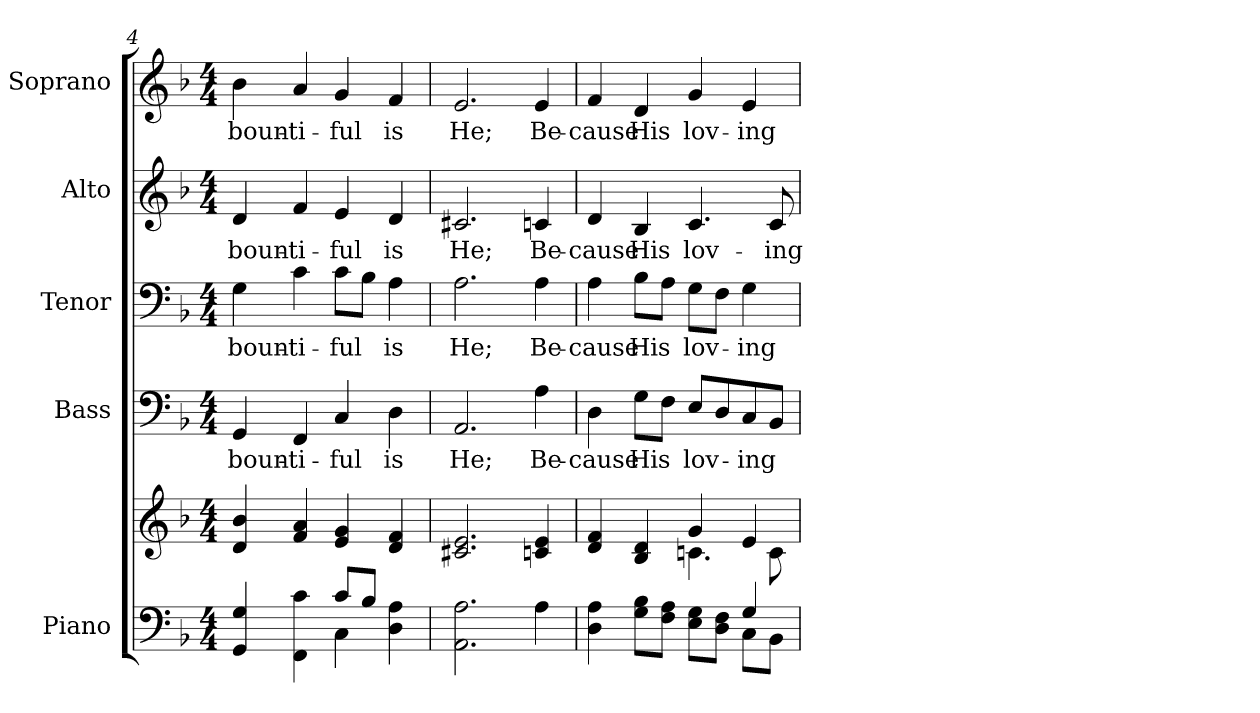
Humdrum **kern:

**kern	**kern	**kern	**text	**kern	**text	**kern	**text	**kern	**text
*part5	*part5	*part4	*part4	*part3	*part3	*part2	*part2	*part1	*part1
*staff6	*staff5	*staff4	*staff4	*staff3	*staff3	*staff2	*staff2	*staff1	*staff1
*I"Piano	*	*I"Bass	*	*I"Tenor	*	*I"Alto	*	*I"Soprano	*
*I'Pno.	*	*I'B.	*	*I'T.	*	*I'A.	*	*I'S.	*
*clefF4	*clefG2	*clefF4	*	*clefF4	*	*clefG2	*	*clefG2	*
*k[b-]	*k[b-]	*k[b-]	*	*k[b-]	*	*k[b-]	*	*k[b-]	*
*F:	*F:	*F:	*	*F:	*	*F:	*	*F:	*
*M4/4	*M4/4	*M4/4	*	*M4/4	*	*M4/4	*	*M4/4	*
=4	=4	=4	=4	=4	=4	=4	=4	=4	=4
*^	*	*	*	*	*	*	*	*	*
!	!	!	!	!LO:LY:b:color=#000000	!	!	!	!	!	!
!	!	!	!	!	!	!LO:LY:b:color=#000000	!	!	!	!
!	!	!	!	!	!	!	!	!LO:LY:b:color=#000000	!	!
!	!	!	!	!	!	!	!	!	!	!LO:LY:b:color=#000000
4GGi/ 4Gi	2ryy	4di/ 4b-i	4GGi/	boun-	4Gi\	boun-	4di/	boun-	4b-i\	boun-
!	!	!	!	!LO:LY:b:color=#000000	!	!	!	!	!	!
!	!	!	!	!	!	!LO:LY:b:color=#000000	!	!	!	!
!	!	!	!	!	!	!	!	!LO:LY:b:color=#000000	!	!
!	!	!	!	!	!	!	!	!	!	!LO:LY:b:color=#000000
4FFi\ 4ci	.	4fi/ 4ai	4FFi/	-ti-	4ci\	-ti-	4fi/	-ti-	4ai/	-ti-
!	!	!	!	!LO:LY:b:color=#000000	!	!	!	!	!	!
!	!	!	!	!	!	!LO:LY:b:color=#000000	!	!	!	!
!	!	!	!	!	!	!	!	!LO:LY:b:color=#000000	!	!
!	!	!	!	!	!	!	!	!	!	!LO:LY:b:color=#000000
8ci/L	4Ci\	4ei/ 4gi	4Ci/	-ful	8ci\L	-ful	4ei/	-ful	4gi/	-ful
8B-i/J	.	.	.	.	8B-i\J	.	.	.	.	.
!	!	!	!	!LO:LY:b:color=#000000	!	!	!	!	!	!
!	!	!	!	!	!	!LO:LY:b:color=#000000	!	!	!	!
!	!	!	!	!	!	!	!	!LO:LY:b:color=#000000	!	!
!	!	!	!	!	!	!	!	!	!	!LO:LY:b:color=#000000
4Di\ 4Ai	4ryy	4di/ 4fi	4Di\	is	4Ai\	is	4di/	is	4fi/	is
*v	*v	*	*	*	*	*	*	*	*	*
=5	=5	=5	=5	=5	=5	=5	=5	=5	=5
*^	*	*	*	*	*	*	*	*	*
!	!	!	!	!LO:LY:b:color=#000000	!	!	!	!	!	!
*v	*v	*	*	*	*	*	*	*	*	*
*^	*	*	*	*	*	*	*	*	*
!	!	!	!	!	!	!LO:LY:b:color=#000000	!	!	!	!
*v	*v	*	*	*	*	*	*	*	*	*
*^	*	*	*	*	*	*	*	*	*
!	!	!	!	!	!	!	!	!LO:LY:b:color=#000000	!	!
*v	*v	*	*	*	*	*	*	*	*	*
*^	*	*	*	*	*	*	*	*	*
!	!	!	!	!	!	!	!	!	!	!LO:LY:b:color=#000000
*v	*v	*	*	*	*	*	*	*	*	*
2.AAi\ 2.Ai	2.c#Xi/ 2.ei	2.AAi/	He;	2.Ai\	He;	2.c#Xi/	He;	2.ei/	He;
!	!	!	!LO:LY:b:color=#000000	!	!	!	!	!	!
!	!	!	!	!	!LO:LY:b:color=#000000	!	!	!	!
!	!	!	!	!	!	!	!LO:LY:b:color=#000000	!	!
!	!	!	!	!	!	!	!	!	!LO:LY:b:color=#000000
4Ai\	4cni/ 4ei	4Ai\	Be-	4Ai\	Be-	4cni/	Be-	4ei/	Be-
!!LO:PB:g=z
=6	=6	=6	=6	=6	=6	=6	=6	=6	=6
*^	*^	*	*	*	*	*	*	*	*
!	!	!	!	!	!LO:LY:b:color=#000000	!	!	!	!	!	!
!	!	!	!	!	!	!	!LO:LY:b:color=#000000	!	!	!	!
!	!	!	!	!	!	!	!	!	!LO:LY:b:color=#000000	!	!
!	!	!	!	!	!	!	!	!	!	!	!LO:LY:b:color=#000000
4Di\ 4Ai	2.ryy	4di/ 4fi	2ryy	4Di\	-cause	4Ai\	-cause	4di/	-cause	4fi/	-cause
!	!	!	!	!	!LO:LY:b:color=#000000	!	!	!	!	!	!
!	!	!	!	!	!	!	!LO:LY:b:color=#000000	!	!	!	!
!	!	!	!	!	!	!	!	!	!LO:LY:b:color=#000000	!	!
!	!	!	!	!	!	!	!	!	!	!	!LO:LY:b:color=#000000
8Gi\ 8B-iL	.	4B-i/ 4di	.	8Gi\L	His	8B-i\L	His	4B-i/	His	4di/	His
8Fi\ 8AiJ	.	.	.	8Fi\J	.	8Ai\J	.	.	.	.	.
!	!	!	!	!	!LO:LY:b:color=#000000	!	!	!	!	!	!
!	!	!	!	!	!	!	!LO:LY:b:color=#000000	!	!	!	!
!	!	!	!	!	!	!	!	!	!LO:LY:b:color=#000000	!	!
!	!	!	!	!	!	!	!	!	!	!	!LO:LY:b:color=#000000
8Ei\ 8GiL	.	4gi/	4.cni\	8Ei/L	lov-	8Gi\L	lov-	4.ci/	lov-	4gi/	lov-
8Di\ 8FiJ	.	.	.	8Di/	.	8Fi\J	.	.	.	.	.
!	!	!	!	!	!LO:LY:b:color=#000000	!	!	!	!	!	!
!	!	!	!	!	!	!	!LO:LY:b:color=#000000	!	!	!	!
!	!	!	!	!	!	!	!	!	!	!	!LO:LY:b:color=#000000
4Gi/	8Ci\L	4ei/	.	8Ci/	-ing	4Gi\	-ing	.	.	4ei/	-ing
!	!	!	!	!	!	!	!	!	!LO:LY:b:color=#000000	!	!
.	8BB-i\J	.	8ci\	8BB-i/J	.	.	.	8ci/	-ing	.	.
*v	*v	*	*	*	*	*	*	*	*	*	*
*	*v	*v	*	*	*	*	*	*	*	*
=	=	=	=	=	=	=	=	=	=
*-	*-	*-	*-	*-	*-	*-	*-	*-	*-
